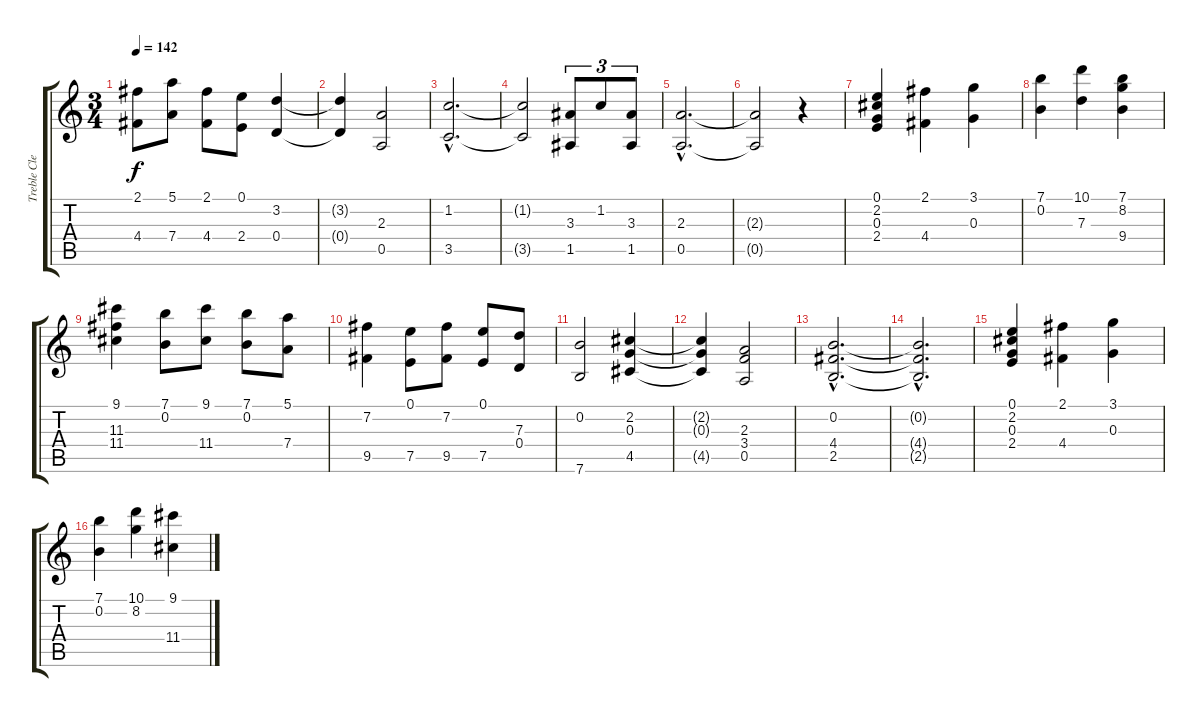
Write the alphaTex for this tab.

\track ("Treble Clef       " "Treble Cle") {instrument acousticguitarnylon}
\staff {score tabs}
\tuning (E4 B3 G3 D3 A2 E2) {hide}
\ts (3 4)
\tempo 142
\clef g2
\ks c
(2.1 4.4).8{dy f} (5.1 7.4).8 (2.1 4.4).8 (0.1 2.4).8 (3.2 0.4).4 |
(3.2{t} 0.4{t}).4 (2.3 0.5).2 |
(1.2{hac} 3.5{hac}).2{d} |
(1.2{t} 3.5{t}).2 (3.3 1.5).8{tu (3 2)} 1.2.8{tu (3 2)} (3.3 1.5).8{tu (3 2)} |
(2.3{hac} 0.5{hac}).2{d} |
(2.3{t} 0.5{t}).2 r.4 |
(0.1 2.2 0.3 2.4).4 (2.1 4.4).4 (3.1 0.3).4 |
(7.1 0.2).4 (10.1 7.3).4 (7.1 8.2 9.4).4 |
(9.1 11.3 11.4).4 (7.1 0.2).8 (9.1 11.4).8 (7.1 0.2).8 (5.1 7.4).8 |
(7.2 9.5).4 (0.1 7.5).8 (7.2 9.5).8 (0.1 7.5).8 (7.3 0.4).8 |
(0.2 7.6).2 (2.2 0.3 4.5).4 |
(2.2{t} 0.3{t} 4.5{t}).4 (2.3 3.4 0.5).2 |
(0.2{hac} 4.4{hac} 2.5{hac}).2{d} |
(0.2{hac t} 4.4{hac t} 2.5{hac t}).2{d} |
(0.1 2.2 0.3 2.4).4 (2.1 4.4).4 (3.1 0.3).4 |
(7.1 0.2).4 (10.1 8.2).4 (9.1 11.4).4
